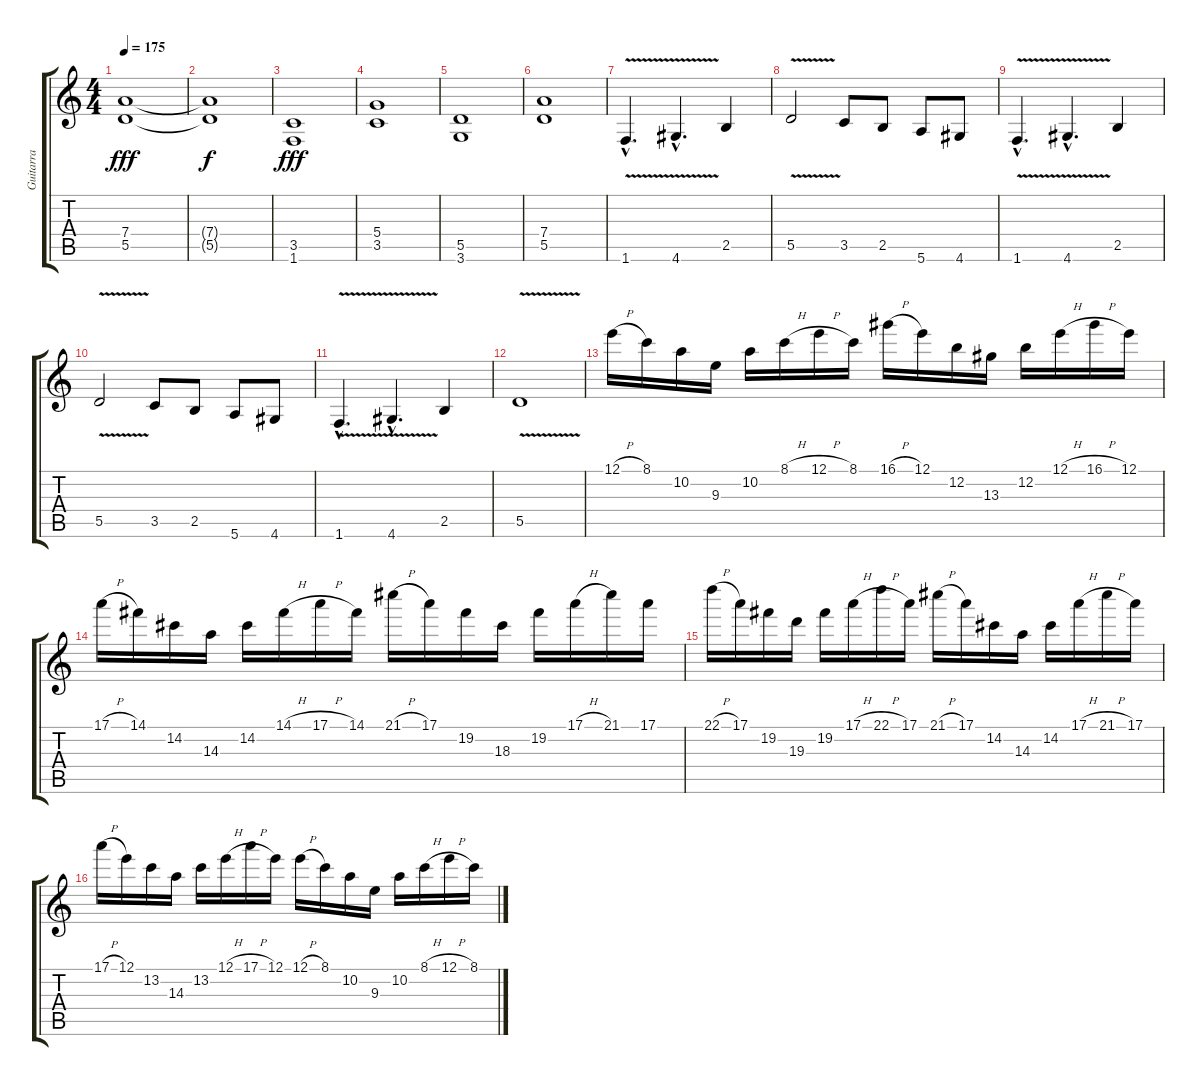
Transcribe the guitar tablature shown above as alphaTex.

\track ("Guitarra" "Guitarra") {instrument distortionguitar}
\staff {score tabs}
\tuning (E4 B3 G3 D3 A2 E2) {hide}
\ts (4 4)
\tempo 175
\clef g2
\ks c
(7.4 5.5).1{dy fff} |
(7.4{t} 5.5{t}).1{dy f} |
(3.5 1.6).1{dy fff} |
(5.4 3.5).1 |
(5.5 3.6).1 |
(7.4 5.5).1 |
1.6{v hac}.4{d} 4.6{v hac}.4{d} 2.5.4 |
5.5{v}.2 3.5.8 2.5.8 5.6.8 4.6.8 |
1.6{v hac}.4{d} 4.6{v hac}.4{d} 2.5.4 |
5.5{v}.2 3.5.8 2.5.8 5.6.8 4.6.8 |
1.6{v hac}.4{d} 4.6{v hac}.4{d} 2.5.4 |
5.5{v}.1 |
12.1{h}.16 8.1.16 10.2.16 9.3.16 10.2.16 8.1{h}.16 12.1{h}.16 8.1.16 16.1{h}.16 12.1.16 12.2.16 13.3.16 12.2.16 12.1{h}.16 16.1{h}.16 12.1.16 |
17.1{h}.16 14.1.16 14.2.16 14.3.16 14.2.16 14.1{h}.16 17.1{h}.16 14.1.16 21.1{h}.16 17.1.16 19.2.16 18.3.16 19.2.16 17.1{h}.16 21.1.16 17.1.16 |
22.1{h}.16 17.1.16 19.2.16 19.3.16 19.2.16 17.1{h}.16 22.1{h}.16 17.1.16 21.1{h}.16 17.1.16 14.2.16 14.3.16 14.2.16 17.1{h}.16 21.1{h}.16 17.1.16 |
17.1{h}.16 12.1.16 13.2.16 14.3.16 13.2.16 12.1{h}.16 17.1{h}.16 12.1.16 12.1{h}.16 8.1.16 10.2.16 9.3.16 10.2.16 8.1{h}.16 12.1{h}.16 8.1.16
